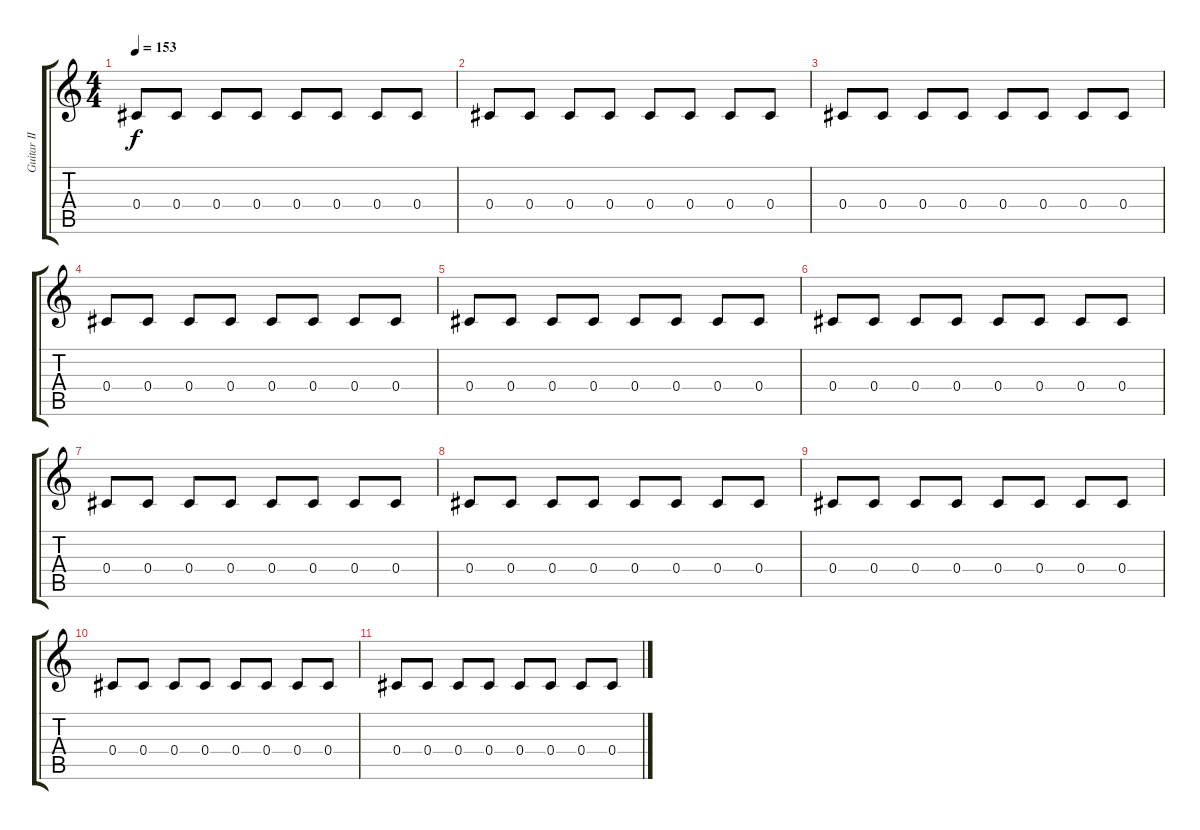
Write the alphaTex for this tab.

\track ("Guitar II - (Low Clean) Jade" "Guitar II ") {instrument electricguitarjazz}
\staff {score tabs}
\tuning (Eb4 Bb3 Gb3 Db3 Ab2 Eb2) {hide}
\ts (4 4)
\tempo 153
\clef g2
\ks c
0.4.8{dy f} 0.4.8 0.4.8 0.4.8 0.4.8 0.4.8 0.4.8 0.4.8 |
0.4.8 0.4.8 0.4.8 0.4.8 0.4.8 0.4.8 0.4.8 0.4.8 |
0.4.8 0.4.8 0.4.8 0.4.8 0.4.8 0.4.8 0.4.8 0.4.8 |
0.4.8 0.4.8 0.4.8 0.4.8 0.4.8 0.4.8 0.4.8 0.4.8 |
0.4.8 0.4.8 0.4.8 0.4.8 0.4.8 0.4.8 0.4.8 0.4.8 |
0.4.8 0.4.8 0.4.8 0.4.8 0.4.8 0.4.8 0.4.8 0.4.8 |
0.4.8 0.4.8 0.4.8 0.4.8 0.4.8 0.4.8 0.4.8 0.4.8 |
0.4.8 0.4.8 0.4.8 0.4.8 0.4.8 0.4.8 0.4.8 0.4.8 |
0.4.8 0.4.8 0.4.8 0.4.8 0.4.8 0.4.8 0.4.8 0.4.8 |
0.4.8 0.4.8 0.4.8 0.4.8 0.4.8 0.4.8 0.4.8 0.4.8 |
0.4.8 0.4.8 0.4.8 0.4.8 0.4.8 0.4.8 0.4.8 0.4.8
